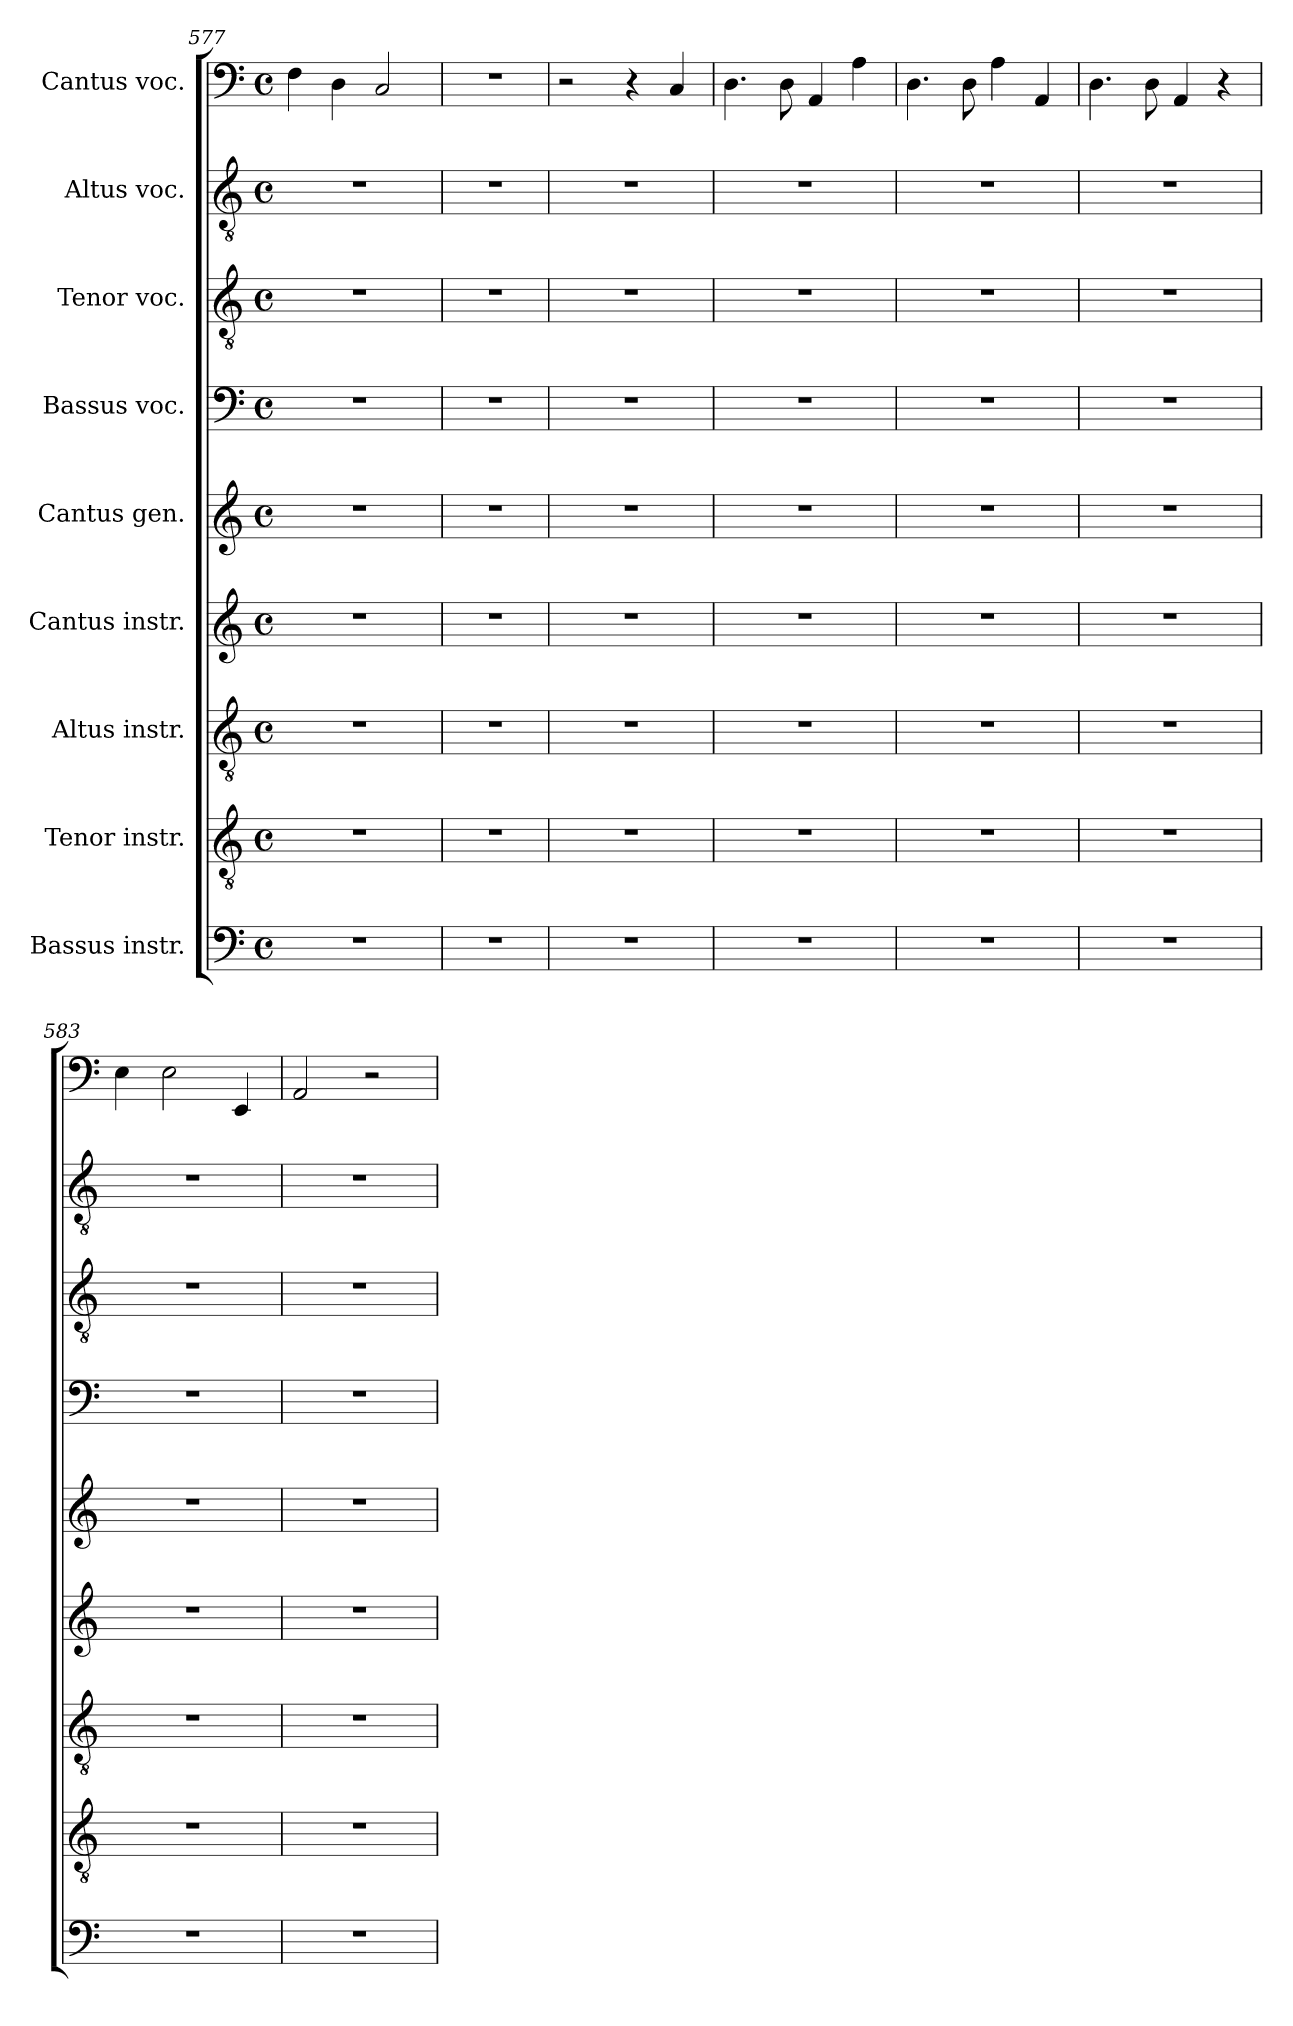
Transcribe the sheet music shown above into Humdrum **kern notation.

**kern	**kern	**kern	**kern	**kern	**kern	**kern	**kern	**kern
*part9	*part8	*part7	*part6	*part5	*part4	*part3	*part2	*part1
*staff9	*staff8	*staff7	*staff6	*staff5	*staff4	*staff3	*staff2	*staff1
*I"Bassus instr.	*I"Tenor instr.	*I"Altus instr.	*I"Cantus instr.	*I"Cantus gen.	*I"Bassus voc.	*I"Tenor voc.	*I"Altus voc.	*I"Cantus voc.
*clefF4	*clefGv2	*clefGv2	*clefG2	*clefG2	*clefF4	*clefGv2	*clefGv2	*clefF4
*k[]	*k[]	*k[]	*k[]	*k[]	*k[]	*k[]	*k[]	*k[]
*C:	*C:	*C:	*C:	*C:	*C:	*C:	*C:	*C:
*M4/4	*M4/4	*M4/4	*M4/4	*M4/4	*M4/4	*M4/4	*M4/4	*M4/4
*met(c)	*met(c)	*met(c)	*met(c)	*met(c)	*met(c)	*met(c)	*met(c)	*met(c)
=577	=577	=577	=577	=577	=577	=577	=577	=577
1r	1r	1r	1r	1r	1r	1r	1r	4F\
.	.	.	.	.	.	.	.	4D\
.	.	.	.	.	.	.	.	2C/
=578	=578	=578	=578	=578	=578	=578	=578	=578
1r	1r	1r	1r	1r	1r	1r	1r	1r
=579	=579	=579	=579	=579	=579	=579	=579	=579
1r	1r	1r	1r	1r	1r	1r	1r	2r
.	.	.	.	.	.	.	.	4r
.	.	.	.	.	.	.	.	4C/
!!LO:LB:g=z
=580	=580	=580	=580	=580	=580	=580	=580	=580
1r	1r	1r	1r	1r	1r	1r	1r	4.D\
.	.	.	.	.	.	.	.	8D\
.	.	.	.	.	.	.	.	4AA/
.	.	.	.	.	.	.	.	4A\
=581	=581	=581	=581	=581	=581	=581	=581	=581
1r	1r	1r	1r	1r	1r	1r	1r	4.D\
.	.	.	.	.	.	.	.	8D\
.	.	.	.	.	.	.	.	4A\
.	.	.	.	.	.	.	.	4AA/
=582	=582	=582	=582	=582	=582	=582	=582	=582
1r	1r	1r	1r	1r	1r	1r	1r	4.D\
.	.	.	.	.	.	.	.	8D\
.	.	.	.	.	.	.	.	4AA/
.	.	.	.	.	.	.	.	4r
=583	=583	=583	=583	=583	=583	=583	=583	=583
1r	1r	1r	1r	1r	1r	1r	1r	4E\
.	.	.	.	.	.	.	.	2E\
.	.	.	.	.	.	.	.	4EE/
=584	=584	=584	=584	=584	=584	=584	=584	=584
1r	1r	1r	1r	1r	1r	1r	1r	2AA/
.	.	.	.	.	.	.	.	2r
=	=	=	=	=	=	=	=	=
*-	*-	*-	*-	*-	*-	*-	*-	*-
